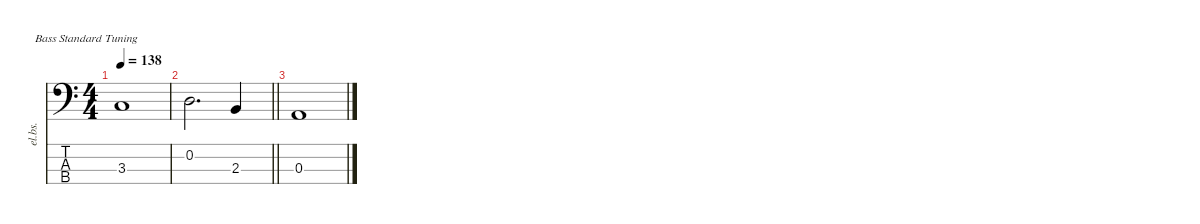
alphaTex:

\defaultSystemsLayout 4
\hideDynamics
\bracketExtendMode nobrackets
\track ("Basse" "el.bs.") {instrument electricbassfinger}
\staff {score tabs}
\tuning (G2 D2 A1 E1)
\ts (4 4)
\tempo 138
\clef f4
\ks aminor
3.3.1{dy f beam Up} |
\barLineRight lightlight
0.2.2{d beam Down} 2.3.4{beam Up} |
0.3.1{beam Up}
